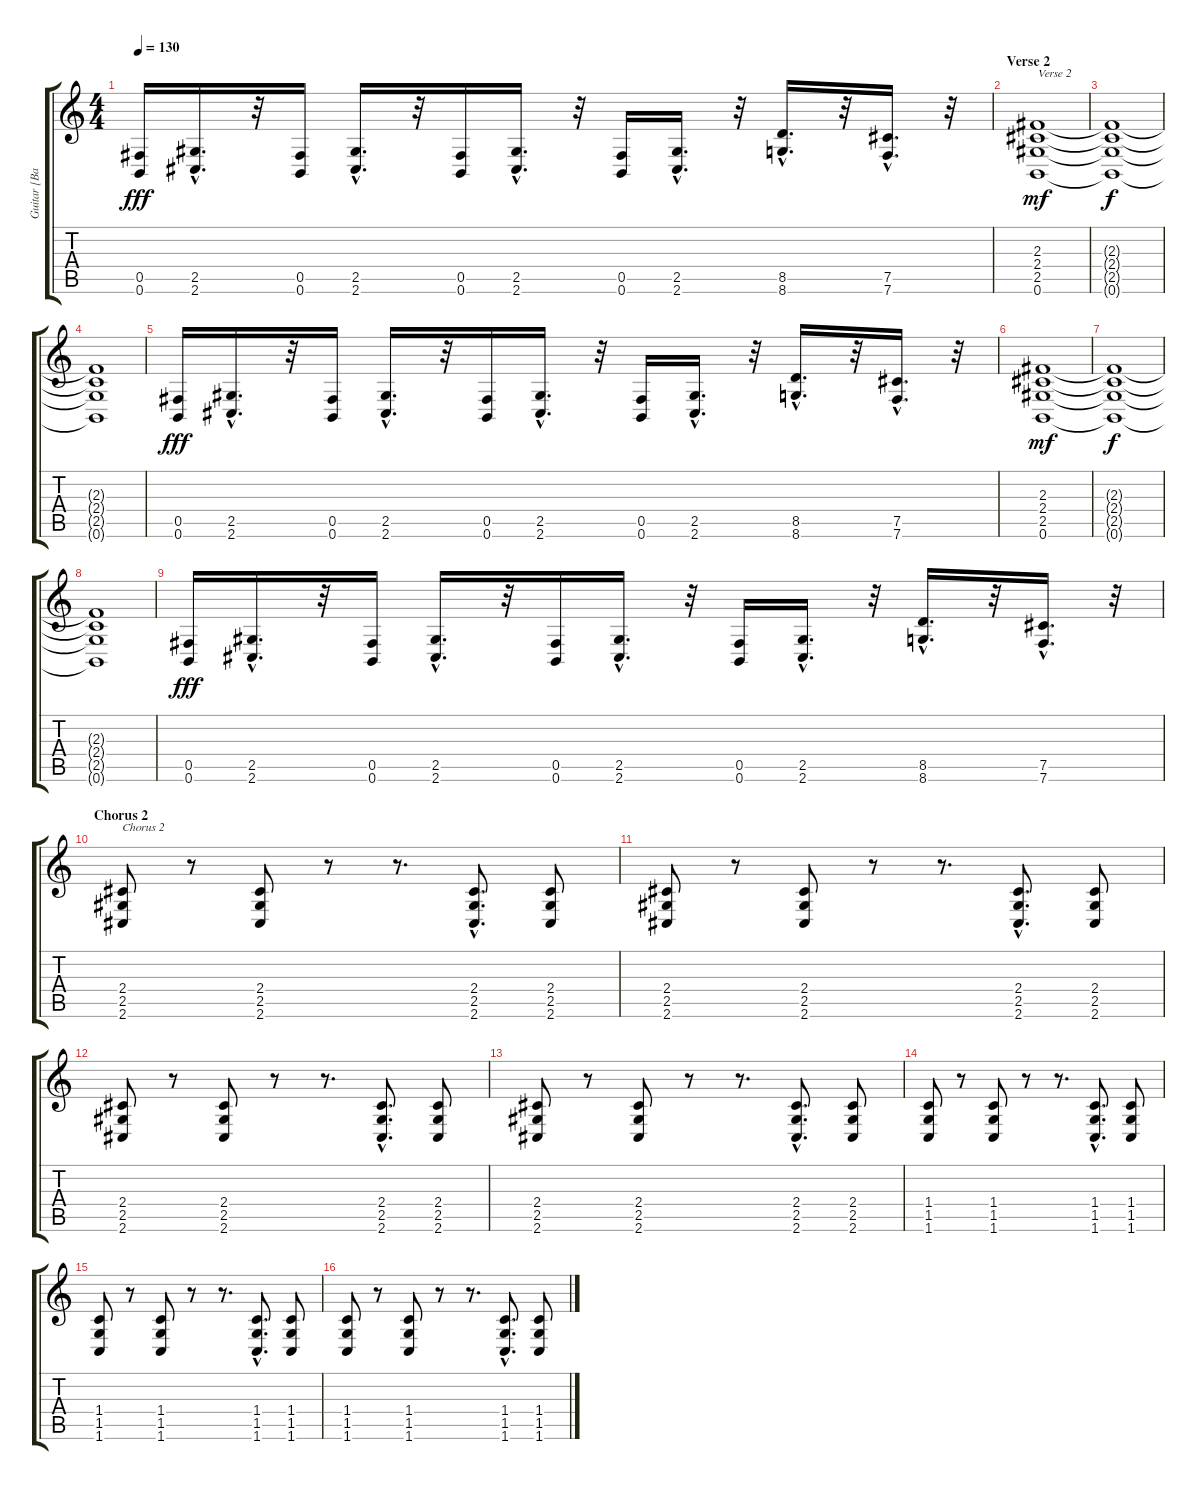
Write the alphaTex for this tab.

\track ("Guitar [Back Up]" "Guitar [Ba") {instrument distortionguitar}
\staff {score tabs}
\tuning (Db4 Ab3 E3 B2 Gb2 B1) {hide}
\ts (4 4)
\tempo 130
\clef g2
\ks c
(0.5 0.6).16{dy fff} (2.5{hac} 2.6{hac}).16{d} r.32 (0.5 0.6).16 (2.5{hac} 2.6{hac}).16{d} r.32 (0.5 0.6).16 (2.5{hac} 2.6{hac}).16{d} r.32 (0.5 0.6).16 (2.5{hac} 2.6{hac}).16{d} r.32 (8.5{hac} 8.6{hac}).16{d} r.32 (7.5{hac} 7.6{hac}).16{d} r.32 |
\section ("" "Verse 2")
(2.3 2.4 2.5 0.6).1{txt "Verse 2" dy mf} |
(2.3{t} 2.4{t} 2.5{t} 0.6{t}).1{dy f} |
(2.3{t} 2.4{t} 2.5{t} 0.6{t}).1 |
(0.5 0.6).16{dy fff} (2.5{hac} 2.6{hac}).16{d} r.32 (0.5 0.6).16 (2.5{hac} 2.6{hac}).16{d} r.32 (0.5 0.6).16 (2.5{hac} 2.6{hac}).16{d} r.32 (0.5 0.6).16 (2.5{hac} 2.6{hac}).16{d} r.32 (8.5{hac} 8.6{hac}).16{d} r.32 (7.5{hac} 7.6{hac}).16{d} r.32 |
(2.3 2.4 2.5 0.6).1{dy mf} |
(2.3{t} 2.4{t} 2.5{t} 0.6{t}).1{dy f} |
(2.3{t} 2.4{t} 2.5{t} 0.6{t}).1 |
(0.5 0.6).16{dy fff} (2.5{hac} 2.6{hac}).16{d} r.32 (0.5 0.6).16 (2.5{hac} 2.6{hac}).16{d} r.32 (0.5 0.6).16 (2.5{hac} 2.6{hac}).16{d} r.32 (0.5 0.6).16 (2.5{hac} 2.6{hac}).16{d} r.32 (8.5{hac} 8.6{hac}).16{d} r.32 (7.5{hac} 7.6{hac}).16{d} r.32 |
\section ("" "Chorus 2")
(2.4 2.5 2.6).8{txt "Chorus 2" balance 0} r.8 (2.4 2.5 2.6).8 r.8 r.8{d} (2.4{hac} 2.5{hac} 2.6{hac}).8{d} (2.4 2.5 2.6).8 |
(2.4 2.5 2.6).8 r.8 (2.4 2.5 2.6).8 r.8 r.8{d} (2.4{hac} 2.5{hac} 2.6{hac}).8{d} (2.4 2.5 2.6).8 |
(2.4 2.5 2.6).8 r.8 (2.4 2.5 2.6).8 r.8 r.8{d} (2.4{hac} 2.5{hac} 2.6{hac}).8{d} (2.4 2.5 2.6).8 |
(2.4 2.5 2.6).8 r.8 (2.4 2.5 2.6).8 r.8 r.8{d} (2.4{hac} 2.5{hac} 2.6{hac}).8{d} (2.4 2.5 2.6).8 |
(1.4 1.5 1.6).8 r.8 (1.4 1.5 1.6).8 r.8 r.8{d} (1.4{hac} 1.5{hac} 1.6{hac}).8{d} (1.4 1.5 1.6).8 |
(1.4 1.5 1.6).8 r.8 (1.4 1.5 1.6).8 r.8 r.8{d} (1.4{hac} 1.5{hac} 1.6{hac}).8{d} (1.4 1.5 1.6).8 |
(1.4 1.5 1.6).8 r.8 (1.4 1.5 1.6).8 r.8 r.8{d} (1.4{hac} 1.5{hac} 1.6{hac}).8{d} (1.4 1.5 1.6).8
